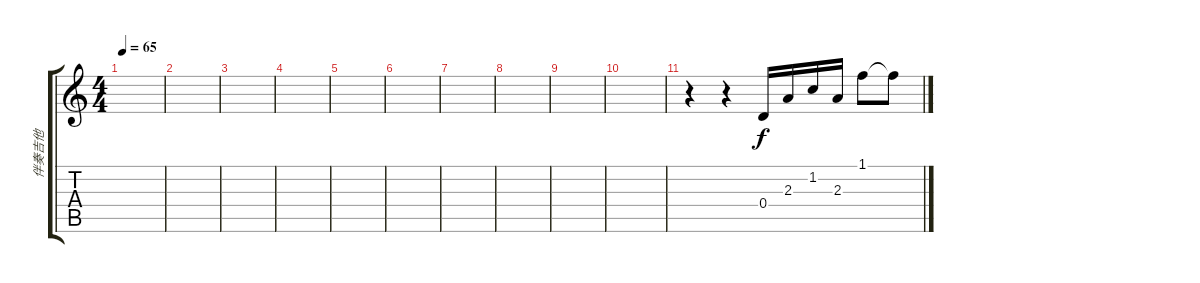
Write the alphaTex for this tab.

\track ("伴奏吉他" "伴奏吉他") {instrument electricguitarclean}
\staff {score tabs}
\tuning (E4 B3 G3 D3 A2 E2) {hide}
\ts (4 4)
\tempo 65
\clef g2
\ks c
|
|
|
|
|
|
|
|
|
|
r.4 r.4 0.4.16 2.3.16 1.2.16 2.3.16 1.1.8 1.1{t}.8
